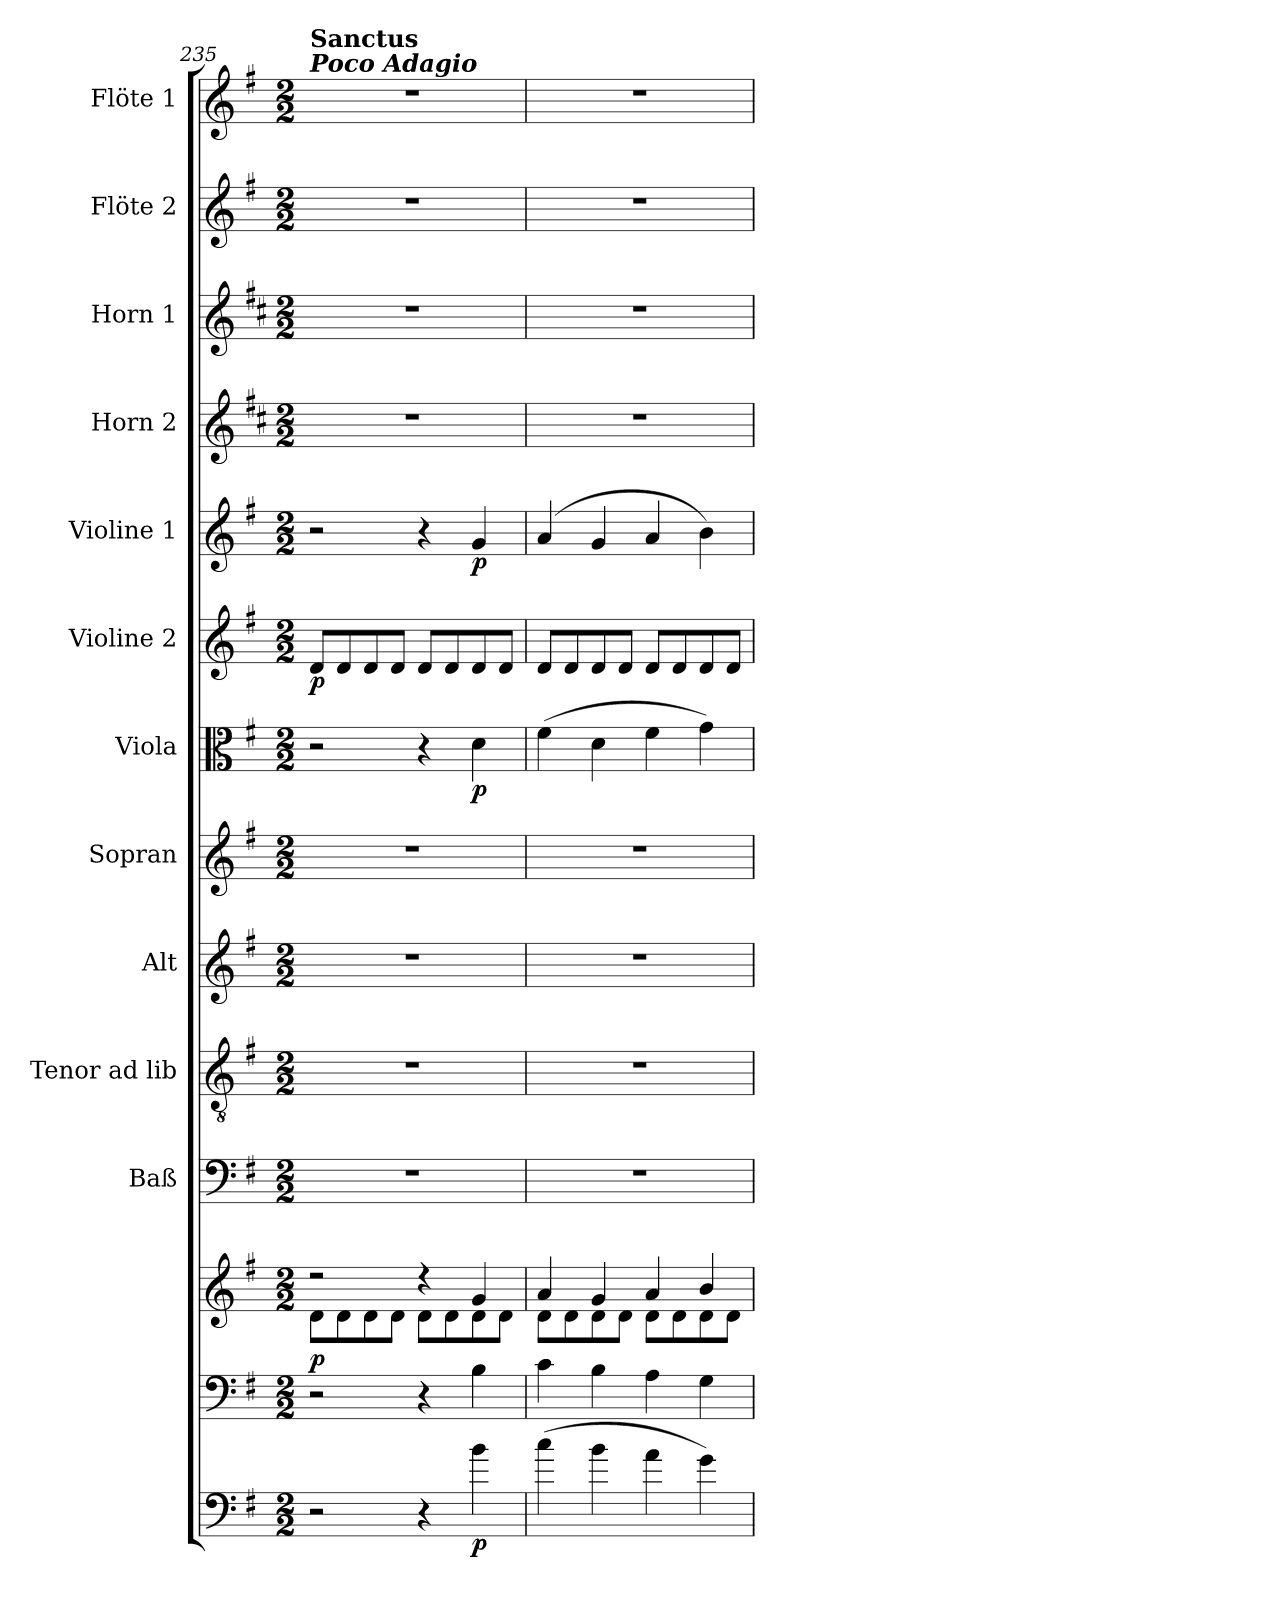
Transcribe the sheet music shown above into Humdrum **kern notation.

**kern	**dynam	**kern	**kern	**dynam	**kern	**kern	**kern	**kern	**kern	**dynam	**kern	**dynam	**kern	**dynam	**kern	**kern	**kern	**kern
*part13	*part13	*part12	*part12	*part12	*part11	*part10	*part9	*part8	*part7	*part7	*part6	*part6	*part5	*part5	*part4	*part3	*part2	*part1
*staff14	*staff14	*staff13	*staff12	*staff12/13	*staff11	*staff10	*staff9	*staff8	*staff7	*staff7	*staff6	*staff6	*staff5	*staff5	*staff4	*staff3	*staff2	*staff1
*	*	*	*	*	*I"Baß	*I"Tenor ad lib	*I"Alt	*I"Sopran	*I"Viola	*	*I"Violine 2	*	*I"Violine 1	*	*I"Horn 2	*I"Horn 1	*I"Flöte 2	*I"Flöte 1
*	*	*	*	*	*I'Baß	*I'Ten	*I'Alt	*I'Sop	*I'Vla.	*	*I'Vln. 2	*	*I'Vln. 1	*	*I'Hrn. 2	*I'Hrn. 1	*I'Fl. 2	*I'Fl. 1
!!LO:PB:g=z
*clefF4	*	*clefF4	*clefG2	*	*clefF4	*clefGv2	*clefG2	*clefG2	*clefC3	*	*clefG2	*	*clefG2	*	*clefG2	*clefG2	*clefG2	*clefG2
*ITrd7c12	*	*	*	*	*	*	*	*	*	*	*	*	*	*	*ITrd4c7	*ITrd4c7	*	*
*k[f#]	*	*k[f#]	*k[f#]	*	*k[f#]	*k[f#]	*k[f#]	*k[f#]	*k[f#]	*	*k[f#]	*	*k[f#]	*	*k[f#]	*k[f#]	*k[f#]	*k[f#]
*G:	*	*G:	*G:	*	*G:	*G:	*G:	*G:	*G:	*	*G:	*	*G:	*	*G:	*G:	*G:	*G:
*M2/2	*	*M2/2	*M2/2	*	*M2/2	*M2/2	*M2/2	*M2/2	*M2/2	*	*M2/2	*	*M2/2	*	*M2/2	*M2/2	*M2/2	*M2/2
=235	=235	=235	=235	=235	=235	=235	=235	=235	=235	=235	=235	=235	=235	=235	=235	=235	=235	=235
*	*	*	*^	*	*	*	*	*	*	*	*	*	*	*	*	*	*	*
!	!	!	!	!	!	!	!	!	!	!	!	!	!	!	!	!	!	!	!LO:TX:a:Bi:t=Poco Adagio
!	!	!	!	!	!	!	!	!	!	!	!	!	!	!	!	!	!	!	!LO:TX:a:B:t=Sanctus
!	!	!	!	!	!LO:DY:a=2	!	!	!	!	!	!	!	!LO:DY:b	!	!	!	!	!	!
2r	.	2r	2r	8d\L	p	1r	1r	1r	1r	2r	.	8d/L	p	2r	.	1r	1r	1r	1r
.	.	.	.	8d\	.	.	.	.	.	.	.	8d/	.	.	.	.	.	.	.
.	.	.	.	8d\	.	.	.	.	.	.	.	8d/	.	.	.	.	.	.	.
.	.	.	.	8d\J	.	.	.	.	.	.	.	8d/J	.	.	.	.	.	.	.
4r	.	4r	4r	8d\L	.	.	.	.	.	4r	.	8d/L	.	4r	.	.	.	.	.
.	.	.	.	8d\	.	.	.	.	.	.	.	8d/	.	.	.	.	.	.	.
!	!LO:DY:b	!	!	!	!	!	!	!	!	!	!LO:DY:b	!	!	!	!LO:DY:b	!	!	!	!
4B\	p	4B\	4g/	8d\	.	.	.	.	.	4d\	p	8d/	.	4g/	p	.	.	.	.
.	.	.	.	8d\J	.	.	.	.	.	.	.	8d/J	.	.	.	.	.	.	.
=236	=236	=236	=236	=236	=236	=236	=236	=236	=236	=236	=236	=236	=236	=236	=236	=236	=236	=236	=236
(>4c\	.	4c\	4a/	8d\L	.	1r	1r	1r	1r	(>4f#\	.	8d/L	.	(<4a/	.	1r	1r	1r	1r
.	.	.	.	8d\	.	.	.	.	.	.	.	8d/	.	.	.	.	.	.	.
4B\	.	4B\	4g/	8d\	.	.	.	.	.	4d\	.	8d/	.	4g/	.	.	.	.	.
.	.	.	.	8d\J	.	.	.	.	.	.	.	8d/J	.	.	.	.	.	.	.
4A\	.	4A\	4a/	8d\L	.	.	.	.	.	4f#\	.	8d/L	.	4a/	.	.	.	.	.
.	.	.	.	8d\	.	.	.	.	.	.	.	8d/	.	.	.	.	.	.	.
4G\)	.	4G\	4b/	8d\	.	.	.	.	.	4g\)	.	8d/	.	4b\)	.	.	.	.	.
.	.	.	.	8d\J	.	.	.	.	.	.	.	8d/J	.	.	.	.	.	.	.
*	*	*	*v	*v	*	*	*	*	*	*	*	*	*	*	*	*	*	*	*
=	=	=	=	=	=	=	=	=	=	=	=	=	=	=	=	=	=	=
*-	*-	*-	*-	*-	*-	*-	*-	*-	*-	*-	*-	*-	*-	*-	*-	*-	*-	*-
